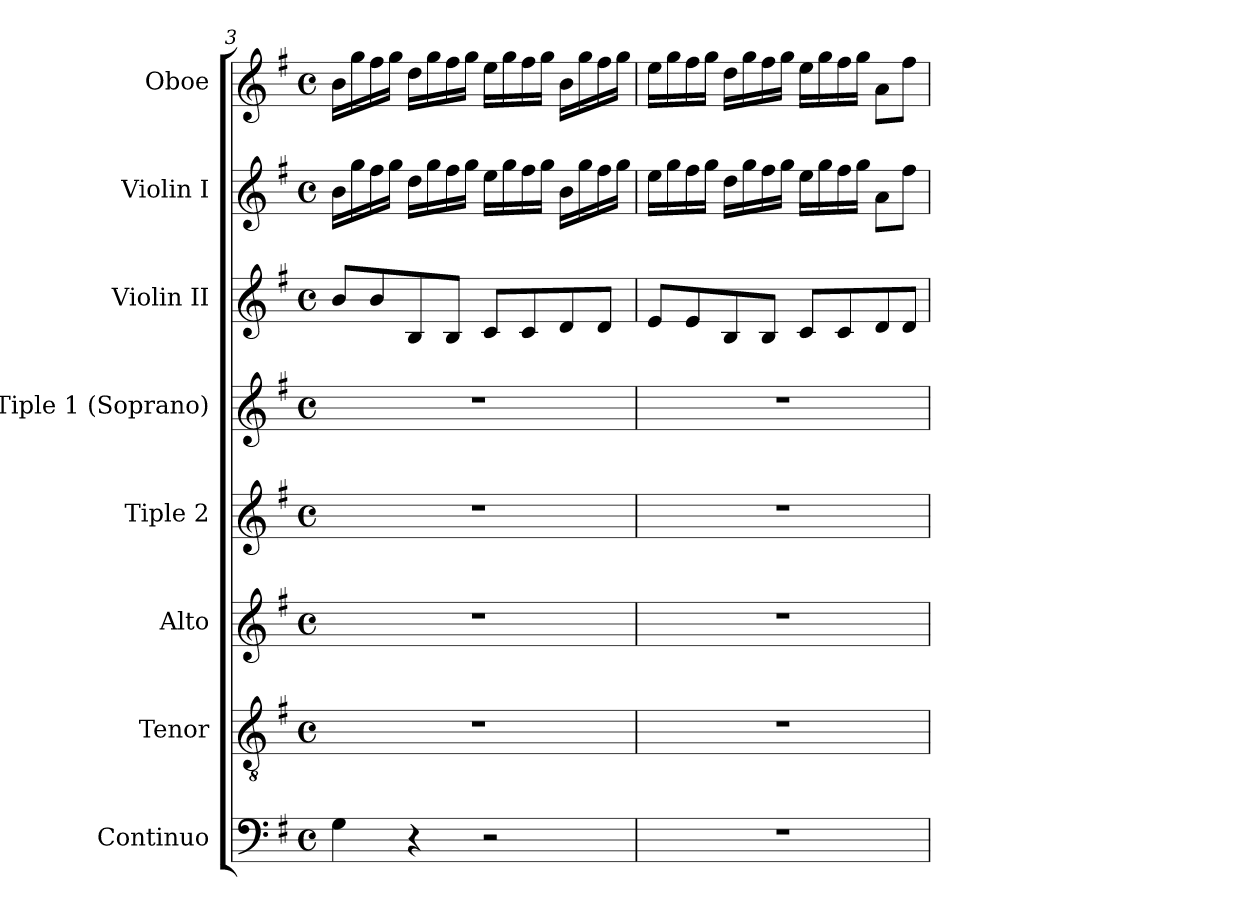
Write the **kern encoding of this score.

**kern	**kern	**kern	**kern	**kern	**kern	**kern	**kern
*part8	*part7	*part6	*part5	*part4	*part3	*part2	*part1
*staff8	*staff7	*staff6	*staff5	*staff4	*staff3	*staff2	*staff1
*I"Continuo	*I"Tenor	*I"Alto	*I"Tiple 2	*I"Tiple  1 (Soprano)	*I"Violin II	*I"Violin I	*I"Oboe
*I'Cont.	*I'T.	*I'A.	*	*I'S.	*I'Vln. II	*I'Vln. I	*I'Ob.
*clefF4	*clefGv2	*clefG2	*clefG2	*clefG2	*clefG2	*clefG2	*clefG2
*	*ITrd7c12	*	*	*	*	*	*
*k[f#]	*k[f#]	*k[f#]	*k[f#]	*k[f#]	*k[f#]	*k[f#]	*k[f#]
*G:	*G:	*G:	*G:	*G:	*G:	*G:	*G:
*M4/4	*M4/4	*M4/4	*M4/4	*M4/4	*M4/4	*M4/4	*M4/4
*met(c)	*met(c)	*met(c)	*met(c)	*met(c)	*met(c)	*met(c)	*met(c)
=3	=3	=3	=3	=3	=3	=3	=3
4Gi\	1r	1r	1r	1r	8bi/L	16bi\LL	16bi\LL
.	.	.	.	.	.	16ggi\	16ggi\
.	.	.	.	.	8bi/	16ff#i\	16ff#i\
.	.	.	.	.	.	16ggi\JJ	16ggi\JJ
4r	.	.	.	.	8Bi/	16ddi\LL	16ddi\LL
.	.	.	.	.	.	16ggi\	16ggi\
.	.	.	.	.	8Bi/J	16ff#i\	16ff#i\
.	.	.	.	.	.	16ggi\JJ	16ggi\JJ
2r	.	.	.	.	8ci/L	16eei\LL	16eei\LL
.	.	.	.	.	.	16ggi\	16ggi\
.	.	.	.	.	8ci/	16ff#i\	16ff#i\
.	.	.	.	.	.	16ggi\JJ	16ggi\JJ
.	.	.	.	.	8di/	16bi\LL	16bi\LL
.	.	.	.	.	.	16ggi\	16ggi\
.	.	.	.	.	8di/J	16ff#i\	16ff#i\
.	.	.	.	.	.	16ggi\JJ	16ggi\JJ
!!LO:LB:g=z
=4	=4	=4	=4	=4	=4	=4	=4
1r	1r	1r	1r	1r	8ei/L	16eei\LL	16eei\LL
.	.	.	.	.	.	16ggi\	16ggi\
.	.	.	.	.	8ei/	16ff#i\	16ff#i\
.	.	.	.	.	.	16ggi\JJ	16ggi\JJ
.	.	.	.	.	8Bi/	16ddi\LL	16ddi\LL
.	.	.	.	.	.	16ggi\	16ggi\
.	.	.	.	.	8Bi/J	16ff#i\	16ff#i\
.	.	.	.	.	.	16ggi\JJ	16ggi\JJ
.	.	.	.	.	8ci/L	16eei\LL	16eei\LL
.	.	.	.	.	.	16ggi\	16ggi\
.	.	.	.	.	8ci/	16ff#i\	16ff#i\
.	.	.	.	.	.	16ggi\JJ	16ggi\JJ
.	.	.	.	.	8di/	8ai\L	8ai\L
.	.	.	.	.	8di/J	8ff#i\J	8ff#i\J
=	=	=	=	=	=	=	=
*-	*-	*-	*-	*-	*-	*-	*-
